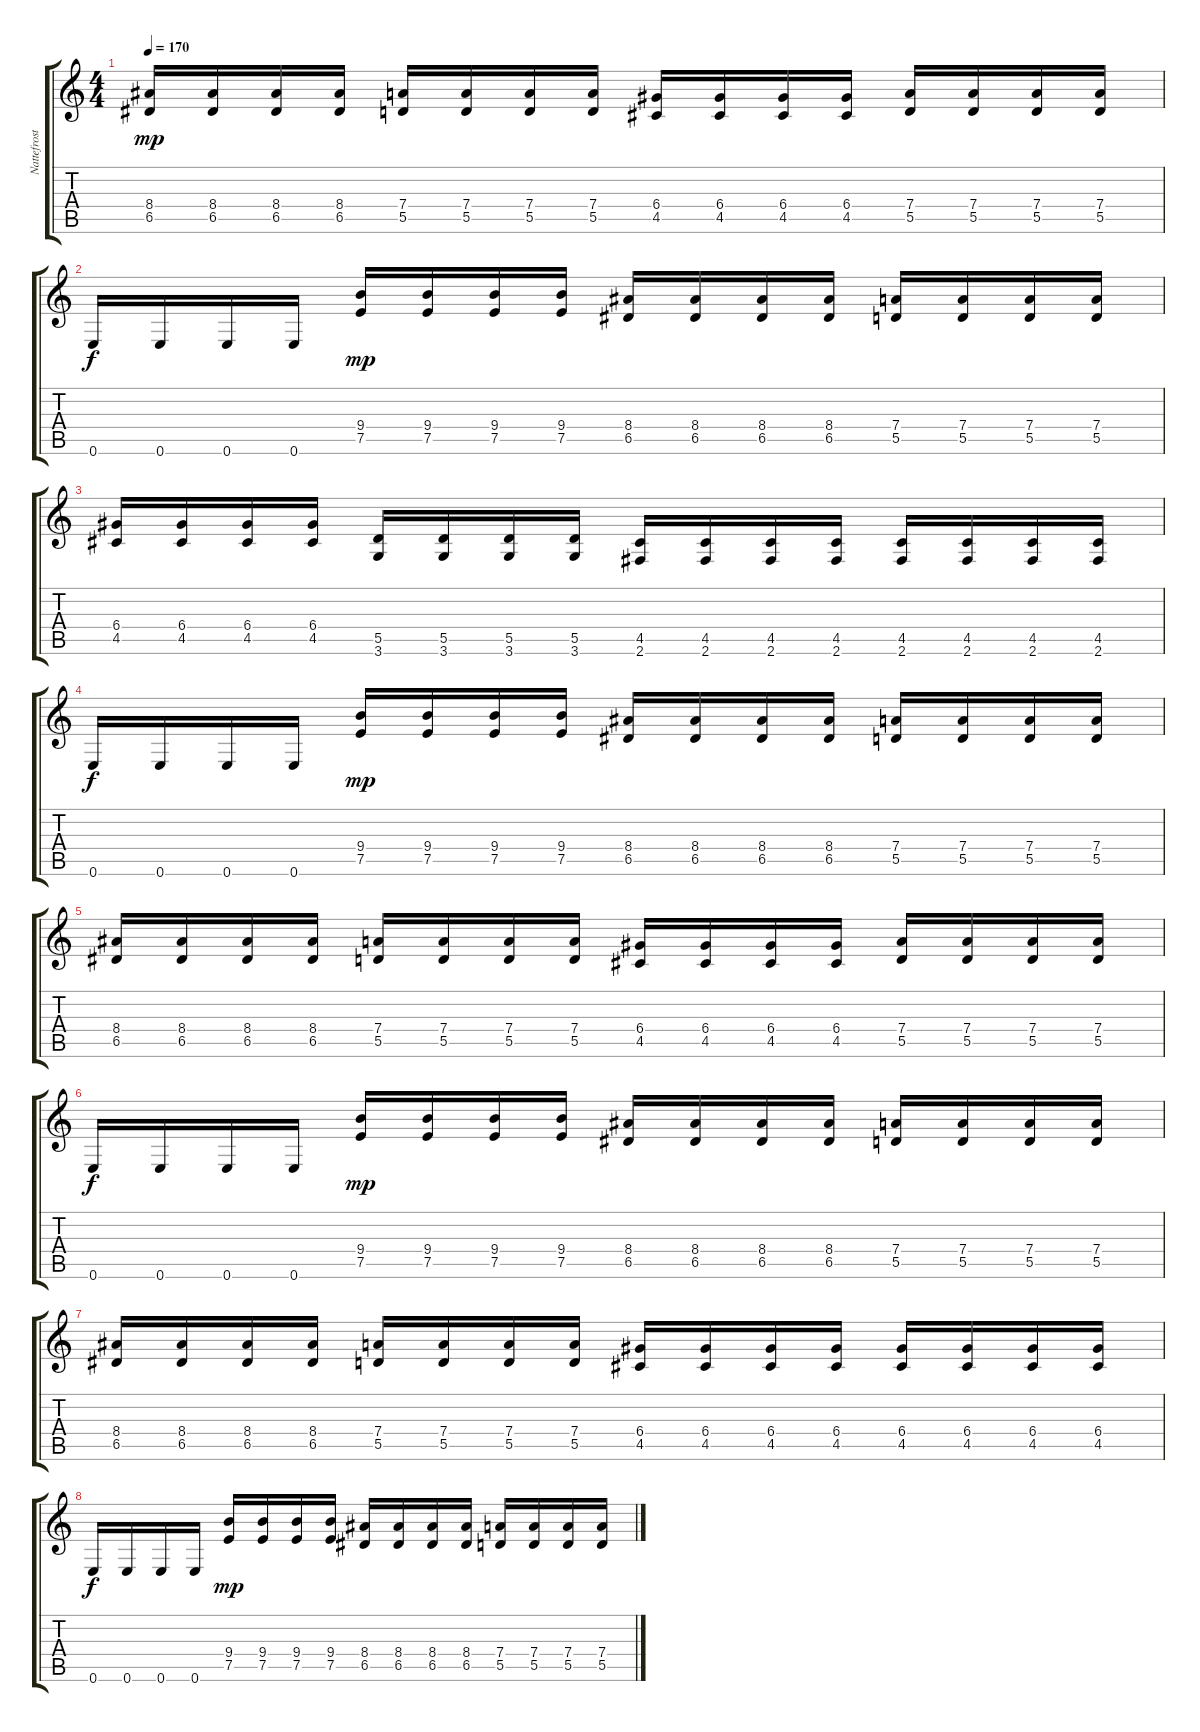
\track ("Nattefrost - Guitar" "Nattefrost") {instrument distortionguitar}
\staff {score tabs}
\tuning (E4 B3 G3 D3 A2 E2) {hide}
\ts (4 4)
\tempo 170
\clef g2
\ks c
(8.4 6.5).16{dy mp} (8.4 6.5).16 (8.4 6.5).16 (8.4 6.5).16 (7.4 5.5).16 (7.4 5.5).16 (7.4 5.5).16 (7.4 5.5).16 (6.4 4.5).16 (6.4 4.5).16 (6.4 4.5).16 (6.4 4.5).16 (7.4 5.5).16 (7.4 5.5).16 (7.4 5.5).16 (7.4 5.5).16 |
0.6.16{dy f} 0.6.16 0.6.16 0.6.16 (9.4 7.5).16{dy mp} (9.4 7.5).16 (9.4 7.5).16 (9.4 7.5).16 (8.4 6.5).16 (8.4 6.5).16 (8.4 6.5).16 (8.4 6.5).16 (7.4 5.5).16 (7.4 5.5).16 (7.4 5.5).16 (7.4 5.5).16 |
(6.4 4.5).16 (6.4 4.5).16 (6.4 4.5).16 (6.4 4.5).16 (5.5 3.6).16 (5.5 3.6).16 (5.5 3.6).16 (5.5 3.6).16 (4.5 2.6).16 (4.5 2.6).16 (4.5 2.6).16 (4.5 2.6).16 (4.5 2.6).16 (4.5 2.6).16 (4.5 2.6).16 (4.5 2.6).16 |
0.6.16{dy f} 0.6.16 0.6.16 0.6.16 (9.4 7.5).16{dy mp} (9.4 7.5).16 (9.4 7.5).16 (9.4 7.5).16 (8.4 6.5).16 (8.4 6.5).16 (8.4 6.5).16 (8.4 6.5).16 (7.4 5.5).16 (7.4 5.5).16 (7.4 5.5).16 (7.4 5.5).16 |
(8.4 6.5).16 (8.4 6.5).16 (8.4 6.5).16 (8.4 6.5).16 (7.4 5.5).16 (7.4 5.5).16 (7.4 5.5).16 (7.4 5.5).16 (6.4 4.5).16 (6.4 4.5).16 (6.4 4.5).16 (6.4 4.5).16 (7.4 5.5).16 (7.4 5.5).16 (7.4 5.5).16 (7.4 5.5).16 |
0.6.16{dy f} 0.6.16 0.6.16 0.6.16 (9.4 7.5).16{dy mp} (9.4 7.5).16 (9.4 7.5).16 (9.4 7.5).16 (8.4 6.5).16 (8.4 6.5).16 (8.4 6.5).16 (8.4 6.5).16 (7.4 5.5).16 (7.4 5.5).16 (7.4 5.5).16 (7.4 5.5).16 |
(8.4 6.5).16 (8.4 6.5).16 (8.4 6.5).16 (8.4 6.5).16 (7.4 5.5).16 (7.4 5.5).16 (7.4 5.5).16 (7.4 5.5).16 (6.4 4.5).16 (6.4 4.5).16 (6.4 4.5).16 (6.4 4.5).16 (6.4 4.5).16 (6.4 4.5).16 (6.4 4.5).16 (6.4 4.5).16 |
0.6.16{dy f} 0.6.16 0.6.16 0.6.16 (9.4 7.5).16{dy mp} (9.4 7.5).16 (9.4 7.5).16 (9.4 7.5).16 (8.4 6.5).16 (8.4 6.5).16 (8.4 6.5).16 (8.4 6.5).16 (7.4 5.5).16 (7.4 5.5).16 (7.4 5.5).16 (7.4 5.5).16
